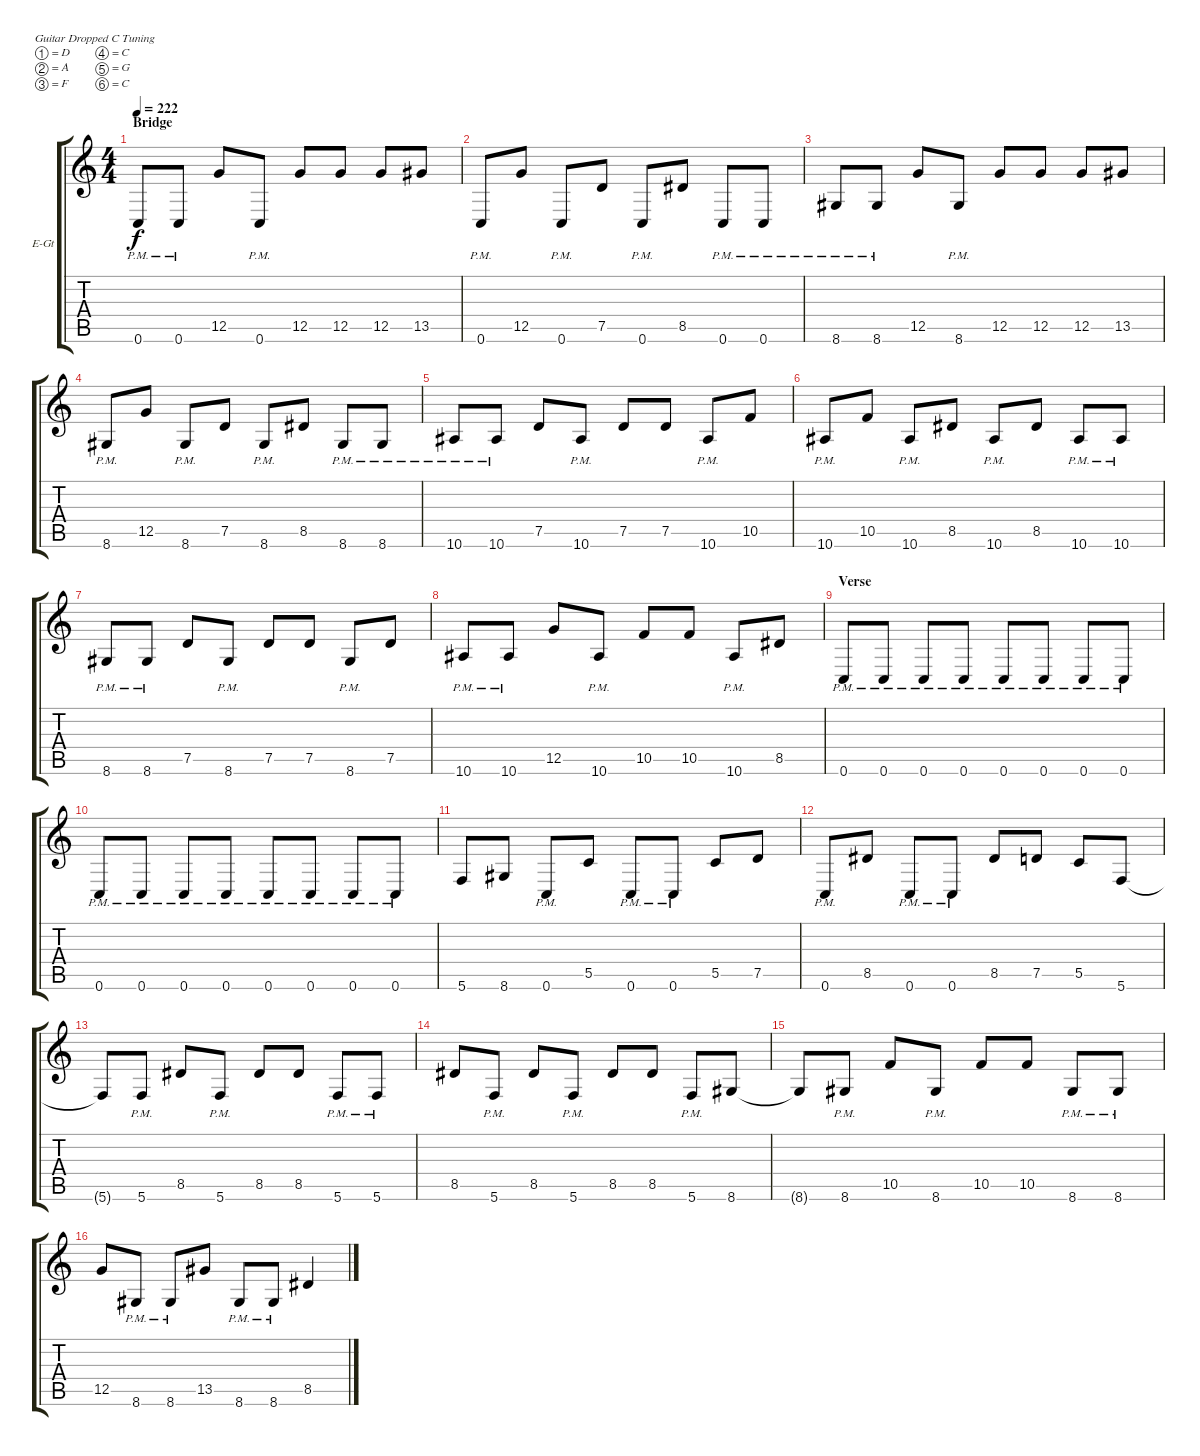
\defaultSystemsLayout 4
\bracketExtendMode groupsimilarinstruments
\firstSystemTrackNameOrientation horizontal
\otherSystemsTrackNameOrientation horizontal
\track ("Electric Guitar" "E-Gt") {mute instrument distortionguitar}
\staff {score tabs}
\tuning (D4 A3 F3 C3 G2 C2)
\ts (4 4)
\section ("" "Bridge")
\tempo 222
\clef g2
\ks c
0.6{pm}.8{dy f} 0.6{pm}.8 12.5.8 0.6{pm}.8 12.5.8 12.5.8 12.5.8 13.5.8 |
0.6{pm}.8 12.5.8 0.6{pm}.8 7.5.8 0.6{pm}.8 8.5.8 0.6{pm}.8 0.6{pm}.8 |
8.6{pm}.8 8.6{pm}.8 12.5.8 8.6{pm}.8 12.5.8 12.5.8 12.5.8 13.5.8 |
8.6{pm}.8 12.5.8 8.6{pm}.8 7.5.8 8.6{pm}.8 8.5.8 8.6{pm}.8 8.6{pm}.8 |
10.6{pm}.8 10.6{pm}.8 7.5.8 10.6{pm}.8 7.5.8 7.5.8 10.6{pm}.8 10.5.8 |
10.6{pm}.8 10.5.8 10.6{pm}.8 8.5.8 10.6{pm}.8 8.5.8 10.6{pm}.8 10.6{pm}.8 |
8.6{pm}.8 8.6{pm}.8 7.5.8 8.6{pm}.8 7.5.8 7.5.8 8.6{pm}.8 7.5.8 |
10.6{pm}.8 10.6{pm}.8 12.5.8 10.6{pm}.8 10.5.8 10.5.8 10.6{pm}.8 8.5.8 |
\section ("" "Verse")
0.6{pm}.8 0.6{pm}.8 0.6{pm}.8 0.6{pm}.8 0.6{pm}.8 0.6{pm}.8 0.6{pm}.8 0.6{pm}.8 |
0.6{pm}.8 0.6{pm}.8 0.6{pm}.8 0.6{pm}.8 0.6{pm}.8 0.6{pm}.8 0.6{pm}.8 0.6{pm}.8 |
5.6.8 8.6.8 0.6{pm}.8 5.5.8 0.6{pm}.8 0.6{pm}.8 5.5.8 7.5.8 |
0.6{pm}.8 8.5.8 0.6{pm}.8 0.6{pm}.8 8.5.8 7.5.8 5.5.8 5.6.8 |
5.6{t}.8 5.6{pm}.8 8.5.8 5.6{pm}.8 8.5.8 8.5.8 5.6{pm}.8 5.6{pm}.8 |
8.5.8 5.6{pm}.8 8.5.8 5.6{pm}.8 8.5.8 8.5.8 5.6{pm}.8 8.6.8 |
8.6{t}.8 8.6{pm}.8 10.5.8 8.6{pm}.8 10.5.8 10.5.8 8.6{pm}.8 8.6{pm}.8 |
12.5.8 8.6{pm}.8 8.6{pm}.8 13.5.8 8.6{pm}.8 8.6{pm}.8 8.5.4
